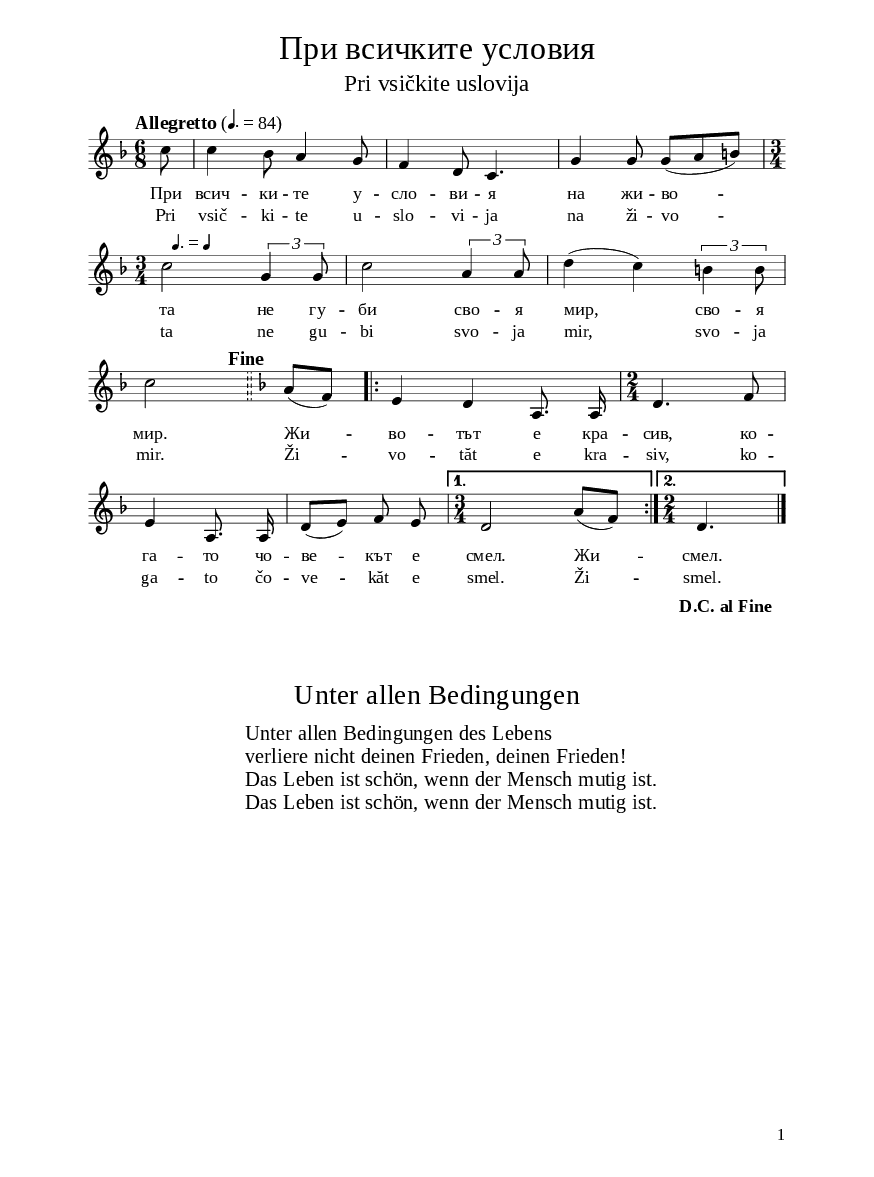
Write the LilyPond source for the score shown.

\version "2.24.4"

% include paper part and global functions
\include "include/globals.ily"

\bookpart {
  \label #'ref107
  \tocItem \markup "При всичките условия – Pri vsičkite uslovija"
  \include "include/bookpart-paper.ily"
  \score {
    \include "include/score-layout.ily"

    \new Voice \relative c' {
      \clef treble
      \key f \major
      \time 6/8
      \tempoFunc "Allegretto" 4. "84"
      \partial 8
      c'8 | c4 bes8 a4 g8 | f4 d8 c4. | g'4  g8 g8 (a b)  | \break

      \time 3/4 \tempo \markup {
        % make tempo note smaller
        \concat {
          \normal-text { "        " }
          \teeny \general-align #Y #DOWN \note {4.} #0.8
          \normal-text { " = " }
          \teeny \general-align #Y #DOWN \note {4} #0.8
        }
      }
      c2 \tuplet 3/2 { g4 g8} | c2 \tuplet 3/2 { a4 a8 } | d4 (c) \tupletUp \tuplet 3/2 { b b8 } | \tupletNeutral \break

      \tempo "                  Fine" c2  \bar "!!" \key d \minor a8 ( f8 ) \autoBeamOff \repeat volta 2 {
        e4 d a8. a16 | \time 2/4 d4. f8 | \break
        e4 a,8. a16 | d8 [(e8)] f8 e |
      }
      \alternative {
        {\time 3/4 d2 a'8 [(f)] }
        {\time 2/4 d4. }
      }
      \bar "|."

    }

    \addlyrics {
      При всич -- ки -- те у -- сло -- ви -- я на жи -- во -- та

      не гу -- би сво -- я мир, сво -- я мир.

      Жи -- во -- тът е кра -- сив,

      ко -- га -- то чо -- ве -- кът е смел.

      Жи -- смел.
    }
    \addlyrics {
      Pri vsič -- ki -- te u -- slo -- vi -- ja na ži -- vo -- ta

      ne gu -- bi svo -- ja mir, svo -- ja mir.

      Ži -- vo -- tăt e kra -- siv,

      ko -- ga -- to čo -- ve -- kăt e smel.

      Ži -- smel.
    }

    \header {
      title = \titleFunc "При всичките условия" "Pri vsičkite uslovija"
    }

    \midi{}

  } % score

  \markup \empty-one

  \markup \dc-one "D.C. al Fine"


  % include foreign translation(s) of the song

  \markup \vspace #3
  \version "2.24.4"

\markup \fill-line { \fontsize #deTitleFontSize "Unter allen Bedingungen" }

\markup \null
\markup \null
\markup \abs-fontsize #10 {
  \hspace #20
  \override #`(baseline-skip . ,deCoupletBaselineSkip)

  \column {  
    \line { " "Unter allen Bedingungen des Lebens }

    \line { " "verliere nicht deinen Frieden, deinen Frieden!}

    \line { " "Das Leben ist schön, wenn der Mensch mutig ist.}
    \line { " "Das Leben ist schön, wenn der Mensch mutig ist.}



  }


}


} % bookpart
